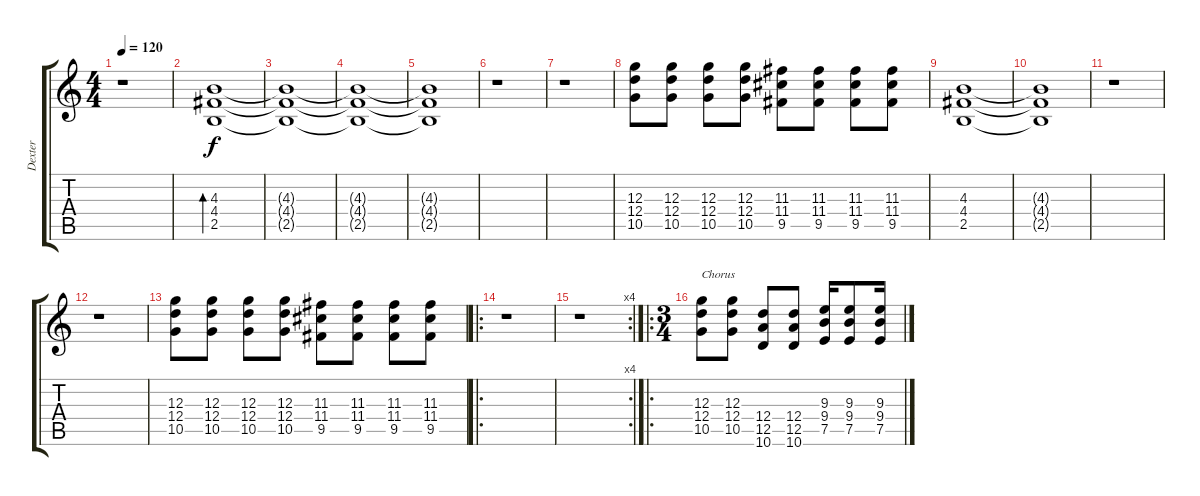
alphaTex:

\track ("Dexter" "Dexter") {instrument distortionguitar}
\staff {score tabs}
\tuning (E4 B3 G3 D3 A2 E2) {hide}
\ts (4 4)
\tempo 120
\clef g2
\ks c
r.1{dy f} |
(4.3 4.4 2.5).1{bd 240} |
(4.3{t} 4.4{t} 2.5{t}).1 |
(4.3{t} 4.4{t} 2.5{t}).1 |
(4.3{t} 4.4{t} 2.5{t}).1 |
r.1 |
r.1 |
(12.3 12.4 10.5).8{instrument distortionguitar} (12.3 12.4 10.5).8 (12.3 12.4 10.5).8 (12.3 12.4 10.5).8 (11.3 11.4 9.5).8 (11.3 11.4 9.5).8 (11.3 11.4 9.5).8 (11.3 11.4 9.5).8 |
(4.3 4.4 2.5).1 |
(4.3{t} 4.4{t} 2.5{t}).1 |
r.1 |
r.1 |
(12.3 12.4 10.5).8{instrument distortionguitar} (12.3 12.4 10.5).8 (12.3 12.4 10.5).8 (12.3 12.4 10.5).8 (11.3 11.4 9.5).8 (11.3 11.4 9.5).8 (11.3 11.4 9.5).8 (11.3 11.4 9.5).8 |
\ro
r.1 |
\rc 4
r.1 |
\ro
\ts (3 4)
(12.3 12.4 10.5).8{txt "Chorus"} (12.3 12.4 10.5).8 (12.4 12.5 10.6).8 (12.4 12.5 10.6).8 (9.3 9.4 7.5).16 (9.3 9.4 7.5).8 (9.3 9.4 7.5).16
